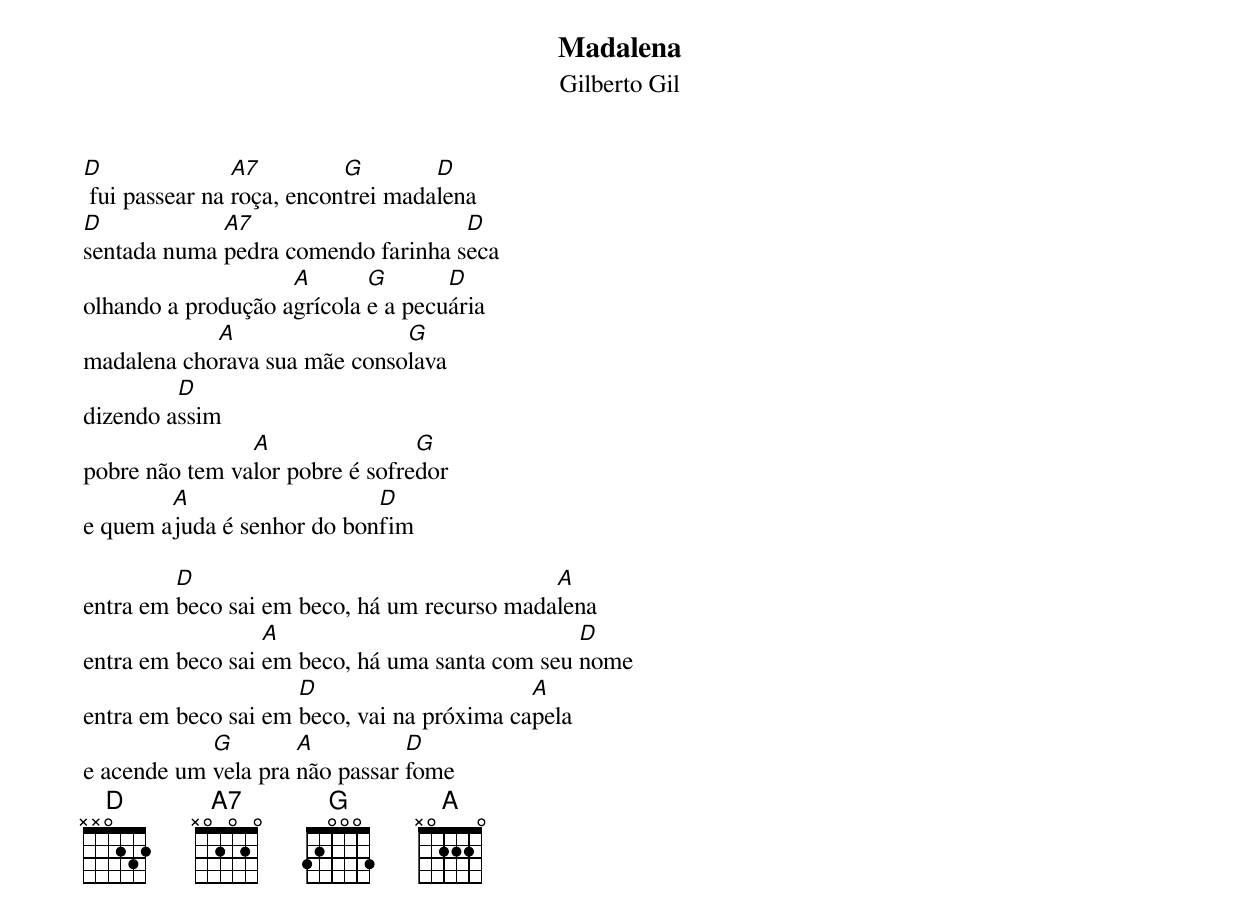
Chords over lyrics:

Madalena
Gilberto Gil

D               A7         G        D
 fui passear na roça, encontrei madalena
D            A7                     D
sentada numa pedra comendo farinha seca
                    A       G       D
olhando a produção agrícola e a pecuária
            A                 G
madalena chorava sua mãe consolava
         D
dizendo assim
                A                G
pobre não tem valor pobre é sofredor
        A                   D
e quem ajuda é senhor do bonfim

         D                                   A
entra em beco sai em beco, há um recurso madalena
                  A                             D
entra em beco sai em beco, há uma santa com seu nome
                     D                      A
entra em beco sai em beco, vai na próxima capela
            G        A          D
e acende um vela pra não passar fome
